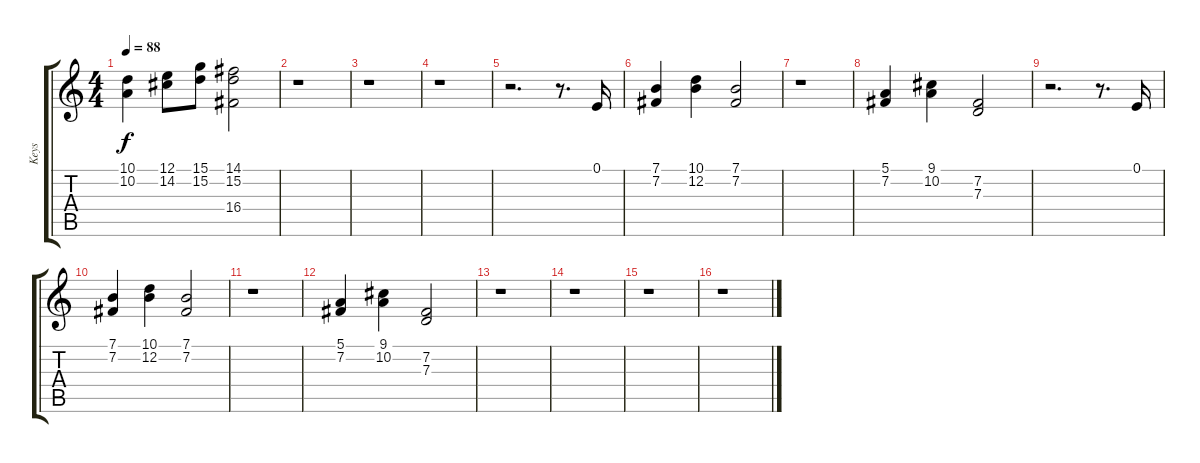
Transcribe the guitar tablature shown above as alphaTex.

\track ("Keys" "Keys") {instrument brasssection}
\staff {score tabs}
\tuning (E4 B3 G3 D3 A2 E2) {hide}
\ts (4 4)
\tempo 88
\clef g2
\ks c
(10.1 10.2).4{dy f} (12.1 14.2).8 (15.1 15.2).8 (14.1 15.2 16.4).2 |
r.1 |
r.1 |
r.1 |
r.2{d} r.8{d} 0.1.16 |
(7.1 7.2).4 (10.1 12.2).4 (7.1 7.2).2 |
r.1 |
(5.1 7.2).4 (9.1 10.2).4 (7.2 7.3).2 |
r.2{d} r.8{d} 0.1.16 |
(7.1 7.2).4 (10.1 12.2).4 (7.1 7.2).2 |
r.1 |
(5.1 7.2).4 (9.1 10.2).4 (7.2 7.3).2 |
r.1 |
r.1 |
r.1 |
r.1
